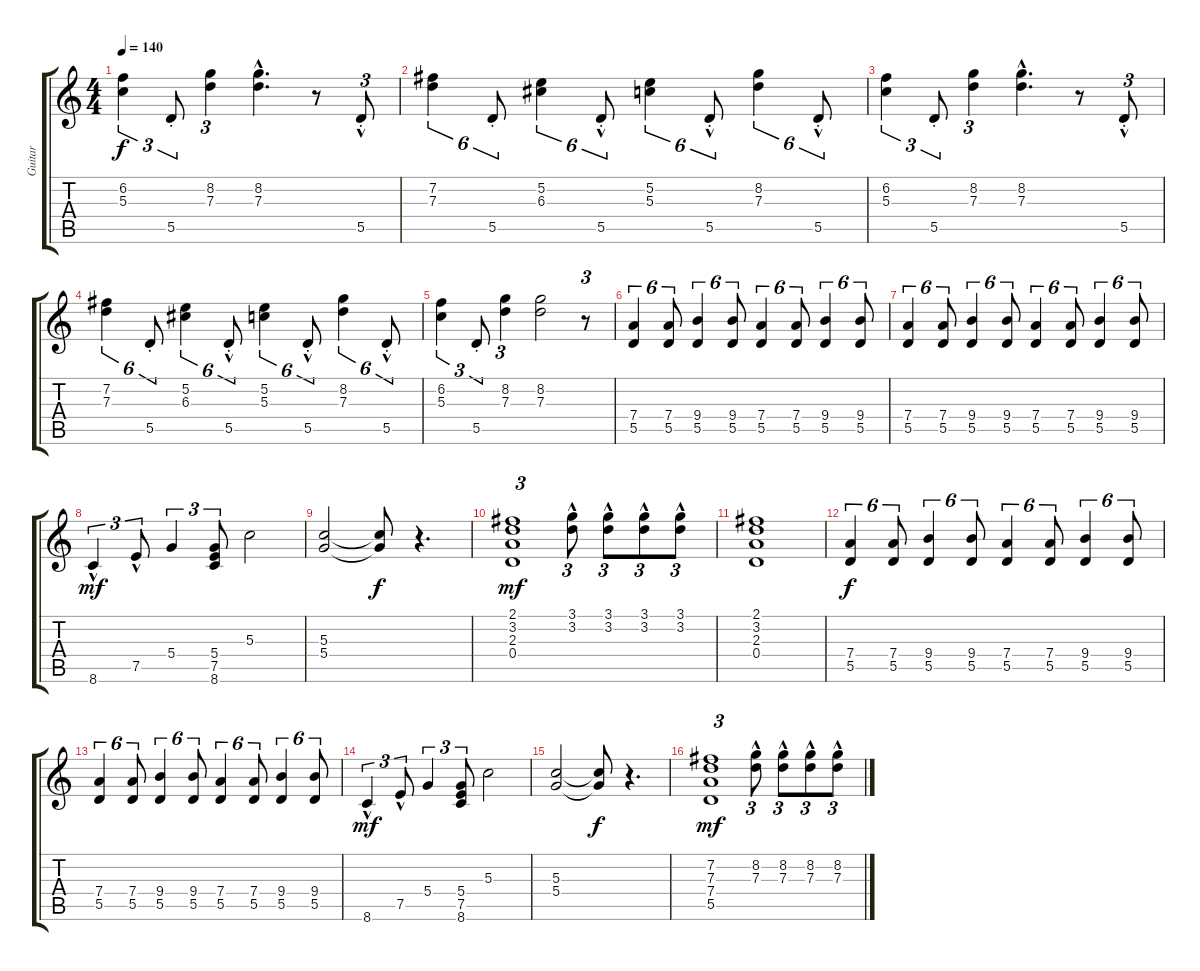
\track ("Guitar" "Guitar") {instrument electricguitarjazz}
\staff {score tabs}
\tuning (E4 B3 G3 D3 A2 E2) {hide}
\ts (4 4)
\tempo 140
\clef g2
\ks c
(6.2 5.3).4{tu (3 2) dy f} 5.5{st}.8{tu (3 2)} (8.2 7.3).4{tu (3 2)} (8.2{hac} 7.3{hac}).4{d} r.8 5.5{hac st}.8{tu (3 2)} |
(7.2 7.3).4{tu (6 4)} 5.5{st}.8{tu (6 4)} (5.2 6.3).4{tu (6 4)} 5.5{hac st}.8{tu (6 4)} (5.2 5.3).4{tu (6 4)} 5.5{hac st}.8{tu (6 4)} (8.2 7.3).4{tu (6 4)} 5.5{hac st}.8{tu (6 4)} |
(6.2 5.3).4{tu (3 2)} 5.5{st}.8{tu (3 2)} (8.2 7.3).4{tu (3 2)} (8.2{hac} 7.3{hac}).4{d} r.8 5.5{hac st}.8{tu (3 2)} |
(7.2 7.3).4{tu (6 4)} 5.5{st}.8{tu (6 4)} (5.2 6.3).4{tu (6 4)} 5.5{hac st}.8{tu (6 4)} (5.2 5.3).4{tu (6 4)} 5.5{hac st}.8{tu (6 4)} (8.2 7.3).4{tu (6 4)} 5.5{hac st}.8{tu (6 4)} |
(6.2 5.3).4{tu (3 2)} 5.5{st}.8{tu (3 2)} (8.2 7.3).4{tu (3 2)} (8.2 7.3).2 r.8{tu (3 2)} |
(7.4 5.5).4{tu (6 4)} (7.4 5.5).8{tu (6 4)} (9.4 5.5).4{tu (6 4)} (9.4 5.5).8{tu (6 4)} (7.4 5.5).4{tu (6 4)} (7.4 5.5).8{tu (6 4)} (9.4 5.5).4{tu (6 4)} (9.4 5.5).8{tu (6 4)} |
(7.4 5.5).4{tu (6 4)} (7.4 5.5).8{tu (6 4)} (9.4 5.5).4{tu (6 4)} (9.4 5.5).8{tu (6 4)} (7.4 5.5).4{tu (6 4)} (7.4 5.5).8{tu (6 4)} (9.4 5.5).4{tu (6 4)} (9.4 5.5).8{tu (6 4)} |
8.6{hac}.4{tu (3 2) dy mf} 7.5{hac}.8{tu (3 2)} 5.4.4{tu (3 2)} (5.4 7.5 8.6).8{tu (3 2)} 5.3.2 |
(5.3 5.4).2 (5.3{t} 5.4{t}).8{dy f} r.4{d} |
(2.1 3.2 2.3 0.4).1{tu (3 2) dy mf} (3.1{hac} 3.2{hac}).8{tu (3 2)} (3.1{hac} 3.2{hac}).8{tu (3 2)} (3.1{hac} 3.2{hac}).8{tu (3 2)} (3.1{hac} 3.2{hac}).8{tu (3 2)} |
(2.1 3.2 2.3 0.4).1 |
(7.4 5.5).4{tu (6 4) dy f} (7.4 5.5).8{tu (6 4)} (9.4 5.5).4{tu (6 4)} (9.4 5.5).8{tu (6 4)} (7.4 5.5).4{tu (6 4)} (7.4 5.5).8{tu (6 4)} (9.4 5.5).4{tu (6 4)} (9.4 5.5).8{tu (6 4)} |
(7.4 5.5).4{tu (6 4)} (7.4 5.5).8{tu (6 4)} (9.4 5.5).4{tu (6 4)} (9.4 5.5).8{tu (6 4)} (7.4 5.5).4{tu (6 4)} (7.4 5.5).8{tu (6 4)} (9.4 5.5).4{tu (6 4)} (9.4 5.5).8{tu (6 4)} |
8.6{hac}.4{tu (3 2) dy mf} 7.5{hac}.8{tu (3 2)} 5.4.4{tu (3 2)} (5.4 7.5 8.6).8{tu (3 2)} 5.3.2 |
(5.3 5.4).2 (5.3{t} 5.4{t}).8{dy f} r.4{d} |
(7.2 7.3 7.4 5.5).1{tu (3 2) dy mf} (8.2{hac} 7.3{hac}).8{tu (3 2)} (8.2{hac} 7.3{hac}).8{tu (3 2)} (8.2{hac} 7.3{hac}).8{tu (3 2)} (8.2{hac} 7.3{hac}).8{tu (3 2)}
